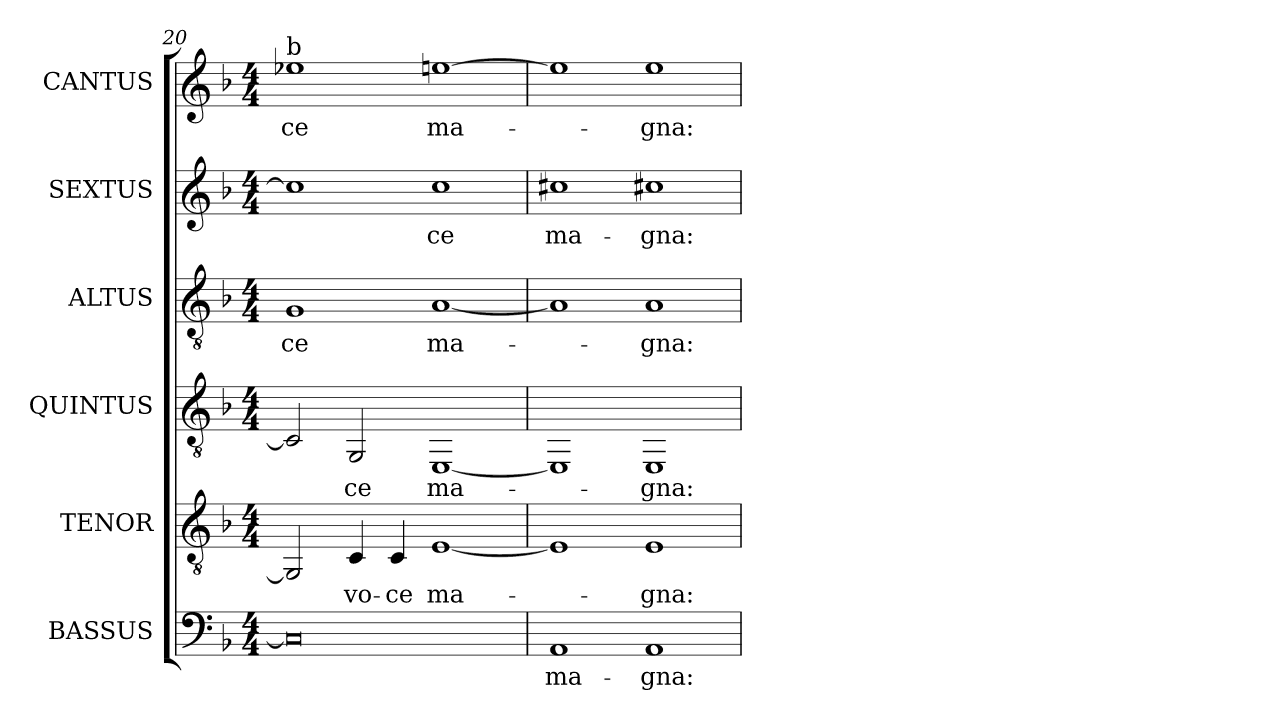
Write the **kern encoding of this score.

**kern	**text	**kern	**text	**kern	**text	**kern	**text	**kern	**text	**kern	**text
*part6	*part6	*part5	*part5	*part4	*part4	*part3	*part3	*part2	*part2	*part1	*part1
*staff6	*staff6	*staff5	*staff5	*staff4	*staff4	*staff3	*staff3	*staff2	*staff2	*staff1	*staff1
*I"BASSUS	*	*I"TENOR	*	*I"QUINTUS	*	*I"ALTUS	*	*I"SEXTUS	*	*I"CANTUS	*
*I'B.	*	*I'T.	*	*I'Q.	*	*I'A.	*	*I'S.	*	*I'C.	*
*clefF4	*	*clefGv2	*	*clefGv2	*	*clefGv2	*	*clefG2	*	*clefG2	*
*k[b-]	*	*k[b-]	*	*k[b-]	*	*k[b-]	*	*k[b-]	*	*k[b-]	*
*d:	*	*d:	*	*d:	*	*d:	*	*d:	*	*d:	*
*M4/4	*	*M4/4	*	*M4/4	*	*M4/4	*	*M4/4	*	*M4/4	*
=20	=20	=20	=20	=20	=20	=20	=20	=20	=20	=20	=20
!	!	!	!	!	!	!	!LO:LY:b:color=#000000	!	!	!	!
!	!	!	!	!	!	!	!	!	!	!LO:TX:a:t=b	!
!	!	!	!	!	!	!	!	!	!	!	!LO:LY:b:color=#000000
0Ci]	.	2GGi/]	.	2Ci/]	.	1Gi	-ce	1cci]	.	1ee-i	-ce
!	!	!	!LO:LY:b:color=#000000	!	!	!	!	!	!	!	!
!	!	!	!	!	!LO:LY:b:color=#000000	!	!	!	!	!	!
.	.	4Ci/	vo-	2GGi/	-ce	.	.	.	.	.	.
!	!	!	!LO:LY:b:color=#000000	!	!	!	!	!	!	!	!
.	.	4Ci/	-ce	.	.	.	.	.	.	.	.
!	!	!	!LO:LY:b:color=#000000	!	!	!	!	!	!	!	!
!	!	!	!	!	!LO:LY:b:color=#000000	!	!	!	!	!	!
!	!	!	!	!	!	!	!LO:LY:b:color=#000000	!	!	!	!
!	!	!	!	!	!	!	!	!	!LO:LY:b:color=#000000	!	!
!	!	!	!	!	!	!	!	!	!	!	!LO:LY:b:color=#000000
.	.	[<1Ei	ma-	[<1EEi	ma-	[<1Ai	ma-	1cci	-ce	[>1eeni	ma-
=21	=21	=21	=21	=21	=21	=21	=21	=21	=21	=21	=21
!	!LO:LY:b:color=#000000	!	!	!	!	!	!	!	!	!	!
!	!	!	!	!	!	!	!	!	!LO:LY:b:color=#000000	!	!
1AAi	ma-	1Ei]	.	1EEi]	.	1Ai]	.	1cc#Xi	ma-	1eei]	.
!	!LO:LY:b:color=#000000	!	!	!	!	!	!	!	!	!	!
!	!	!	!LO:LY:b:color=#000000	!	!	!	!	!	!	!	!
!	!	!	!	!	!LO:LY:b:color=#000000	!	!	!	!	!	!
!	!	!	!	!	!	!	!LO:LY:b:color=#000000	!	!	!	!
!	!	!	!	!	!	!	!	!	!LO:LY:b:color=#000000	!	!
!	!	!	!	!	!	!	!	!	!	!	!LO:LY:b:color=#000000
1AAi	-gna:	1Ei	-gna:	1EEi	-gna:	1Ai	-gna:	1cc#Xi	-gna:	1eei	-gna:
=	=	=	=	=	=	=	=	=	=	=	=
*-	*-	*-	*-	*-	*-	*-	*-	*-	*-	*-	*-
